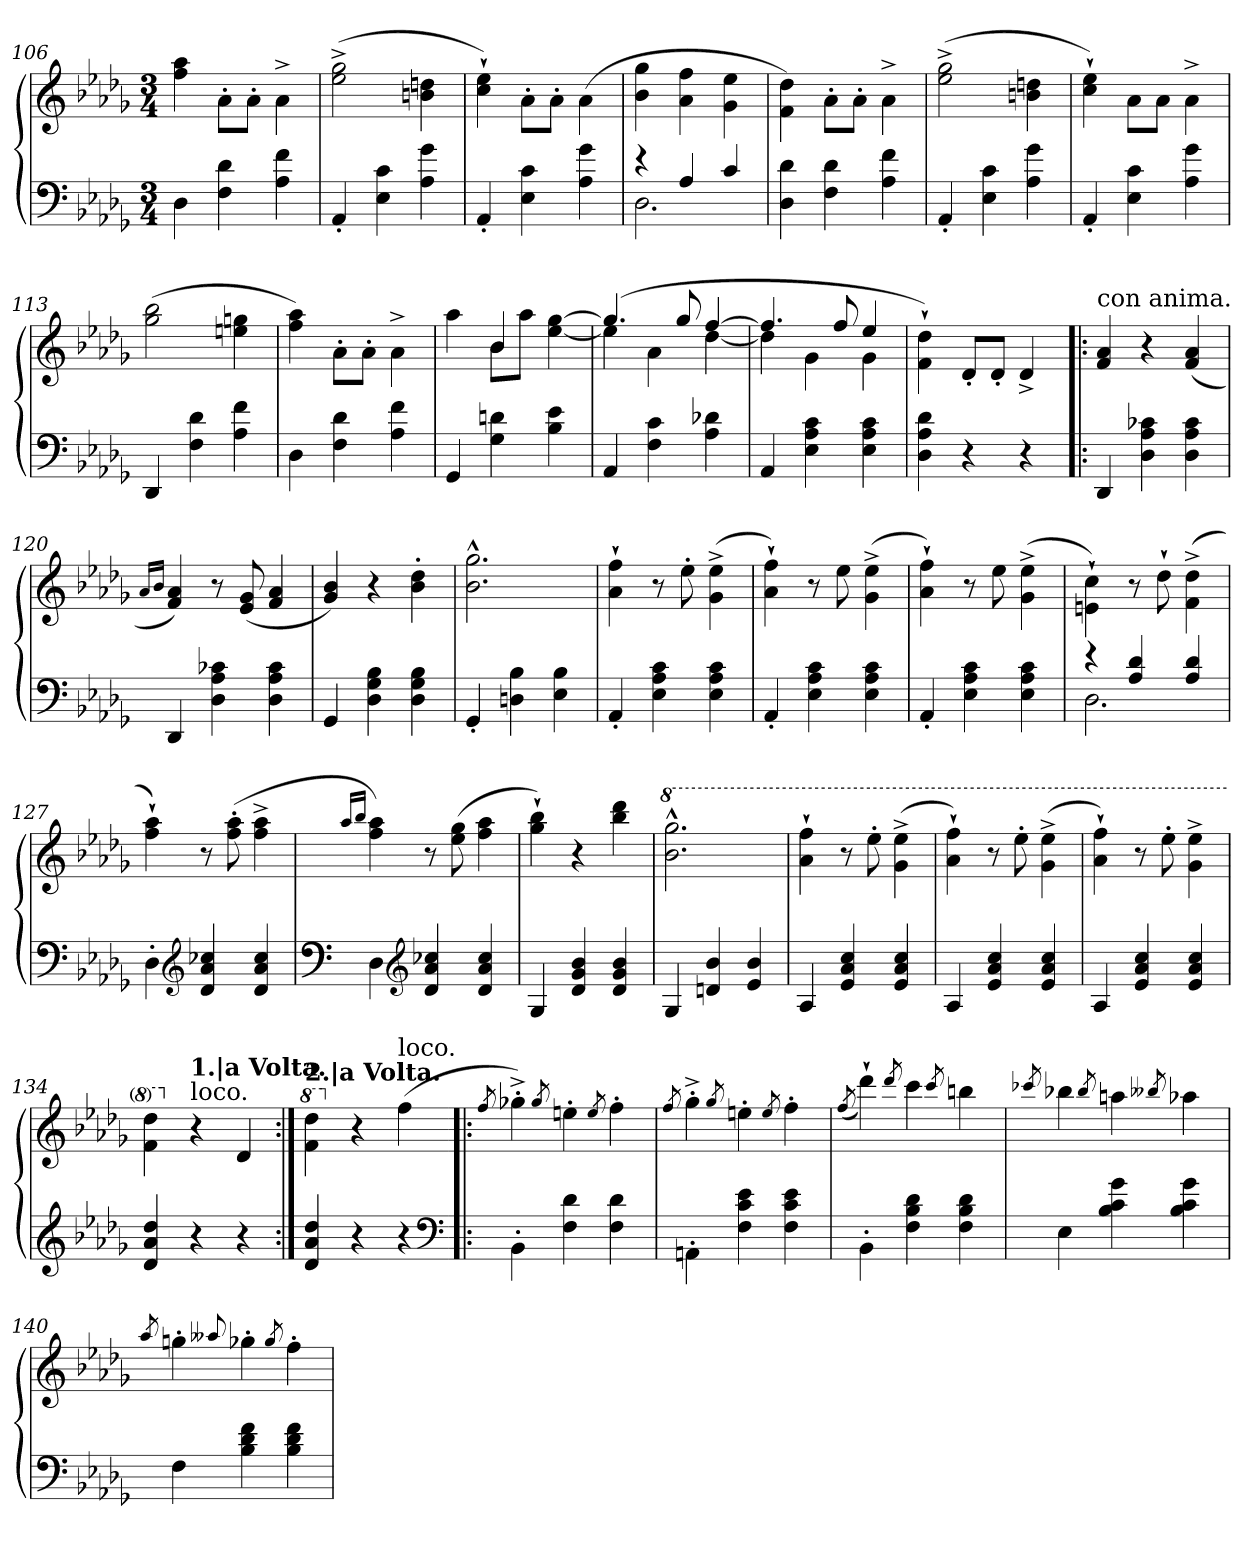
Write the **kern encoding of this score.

**kern	**kern
*part1	*part1
*staff2	*staff1
*clefF4	*clefG2
*k[b-e-a-d-g-]	*k[b-e-a-d-g-]
*M3/4	*M3/4
=106	=106
4D-	4aa- 4ff
4d- 4F	8a-'\L
.	8a-'J
4f 4A-	4a-^\
=107	=107
4AA-'	(2gg-^< 2ee-^<
4c 4E-	.
4g- 4A-	4ddn 4bn
=108	=108
4AA-'	4ee-` 4cc`)
4c 4E-	8a-'\L
.	8a-'J
4g- 4A-	(4a-\
=109	=109
*^	*
4re	2.D-	4gg- 4b-
4A-	.	4ff 4a-
4c	.	4ee- 4g-
*v	*v	*
=110	=110
4d- 4D-	4dd-\ 4f\)
4d- 4F	8a-'\L
.	8a-'J
4f 4A-	4a-^\
=111	=111
4AA-'	(2gg-^< 2ee-^<
4c 4E-	.
4g- 4A-	4ddn 4bn
=112	=112
4AA-'	4ee-` 4cc`)
4c 4E-	8a-\L
.	8a-J
4g- 4A-	4a-^\
=113	=113
4DD-	(2bb- 2gg-
4d- 4F	.
4f 4A-	4ggn 4een
=114	=114
4D-	4aa- 4ff)
4d- 4F	8a-'\L
.	8a-'J
4f 4A-	4a-^\
=115	=115
*	*^
4GG-	4ryy	4aa-
4dn 4G-	4b-	8b-L
.	.	8aa-J
4e- 4B-	4ryy	[4gg- [4ee-
=116	=116	=116
4AA-	(4.gg-]	4ee-]
4c 4F	.	4a-
.	8gg-	.
4d-X 4A-	[4ff	[4dd-
=117	=117	=117
4AA-	4.ff]	4dd-]
4c 4A- 4E-	.	4g-
.	8ff	.
4c 4A- 4E-	4ee-	4g-
*	*v	*v
=118	=118
4d- 4A- 4D-	4dd-`\ 4f`\)
4r	8d-'L
.	8d-'J
4r	4d-^
=119!|:	=119!|:
!	!LO:TX:a:t=con anima.
4DD-	4a- 4f
4c-X 4A- 4D-	4r
4c- 4A- 4D-	(4a- 4f
=120	=120
.	16qqa-/LL
.	16qqb-/JJ
4DD-	4a- 4f)
4c-X 4A- 4D-	8r
.	(8g- 8e-
4c- 4A- 4D-	4a- 4f
=121	=121
4GG-	4b- 4g-)
4B- 4G- 4D-	4r
4B- 4G- 4D-	4dd-' 4b-'
=122	=122
4GG-'	2.gg-^^ 2.b-^^
4B- 4Dn	.
4B- 4E-	.
=123	=123
4AA-'	4ff` 4a-`
4c 4A- 4E-	8r
.	8ee-'
4c 4A- 4E-	(4ee-^ 4g-^
=124	=124
4AA-'	4ff` 4a-`)
4c 4A- 4E-	8r
.	8ee-
4c 4A- 4E-	(4ee-^ 4g-^
=125	=125
4AA-'	4ff` 4a-`)
4c 4A- 4E-	8r
.	8ee-
4c 4A- 4E-	(>4ee-^ 4g-^
=126	=126
*^	*
4re	2.D-	4cc`\ 4en`\)
4d- 4A-	.	8r
.	.	8dd-`
4d- 4A-	.	(4dd-^\ 4f^\
*v	*v	*
=127	=127
4D-'	4aa-` 4ff`)
*clefG2	*
4cc-X 4a- 4d-	8r
.	(8aa-' 8ff'
4cc- 4a- 4d-	4aa-^ 4ff^
=128	=128
*clefF4	*
.	16qqaa-/LL
.	16qqbb-JJ
4D-	4aa- 4ff)
*clefG2	*
4cc-X 4a- 4d-	8r
.	(8gg- 8ee-
4cc- 4a- 4d-	4aa- 4ff
=129	=129
4G-	4bb-` 4gg-`)
4b- 4g- 4d-	4r
4b- 4g- 4d-	4ddd- 4bb-
=130	=130
*	*8va
4G-	2.ggg-^^ 2.bb-^^
4b- 4dn	.
4b- 4e-	.
=131	=131
4A-	4fff` 4aa-`
4cc 4a- 4e-	8r
.	8eee-'
4cc 4a- 4e-	(4eee-^ 4gg-^
=132	=132
4A-	4fff` 4aa-`)
4cc 4a- 4e-	8r
.	8eee-'
4cc 4a- 4e-	(4eee-^ 4gg-^
=133	=133
4A-	4fff` 4aa-`)
4cc 4a- 4e-	8r
.	8eee-'
4cc 4a- 4e-	4eee-^ 4gg-^
=134	=134
4dd- 4a- 4d-	4ddd-\ 4ff\
*	*X8va
!	!LO:TX:a:t=loco.
!	!LO:TX:a:B:t=1.|a Volta.
4r	4r
4r	4d-
=135:|!	=135:|!
*	*8va
!	!LO:TX:a:B:t=2.|a Volta.
4dd- 4a- 4d-	4ddd-\ 4ff\
*	*X8va
4r	4r
!	!LO:TX:a:t=loco.
4r	(4ff
*clefF4	*
=136!|:	=136!|:
.	8qff/
4BB-'\	4gg-X'^<)
.	8qgg-/
4d- 4F	4een'
.	8qee/
4d- 4F	4ff'
=137	=137
.	8qff/
4AAn'\	4gg-'^<
.	8qgg-/
4e- 4c 4F	4een'
.	8qee/
4e- 4c 4F	4ff'
=138	=138
.	(<8qff/
4BB-'\	4ddd-`)
.	8qddd-/
4d- 4B- 4F	4ccc
.	8qccc/
4d- 4B- 4F	4bbn
=139	=139
.	8qccc-X/
4E-	4bb-X
.	8qbb-/
4g- 4c 4B-	4aan
.	8qbb--X/
4g- 4c 4B-	4aa-X
=140	=140
.	8qaa-/
4F	4ggn'
.	8qqaa--X/
4f 4d- 4B-	4gg-X'
.	8qgg-/
4f 4d- 4B-	4ff'
=	=
*-	*-
